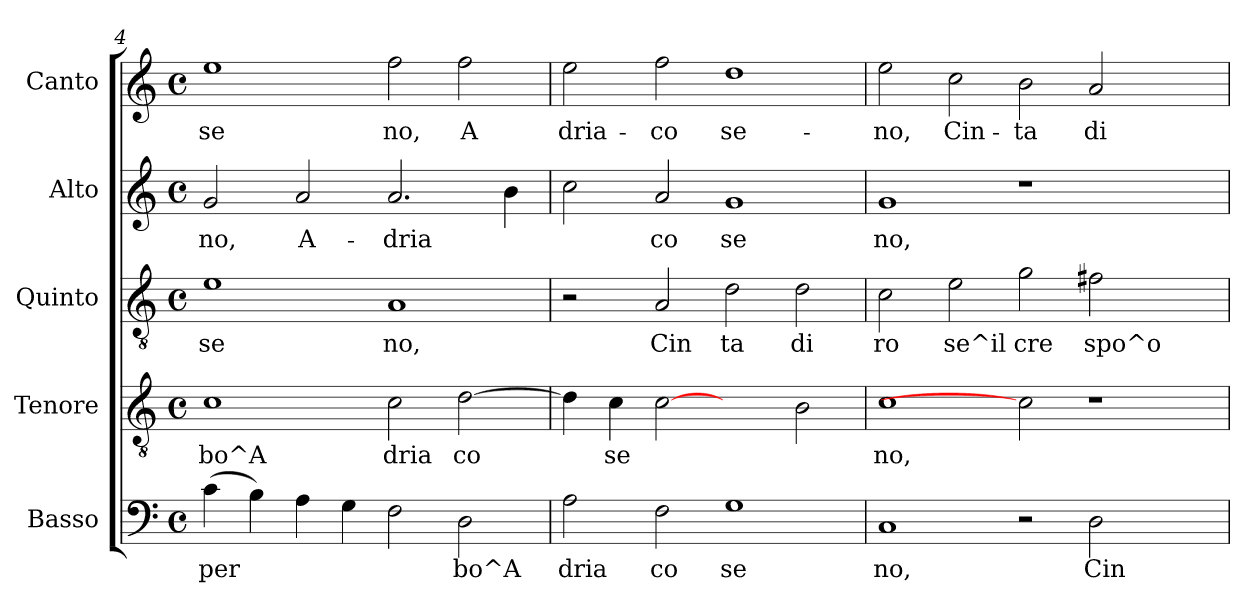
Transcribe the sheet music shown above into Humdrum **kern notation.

**kern	**text	**kern	**text	**kern	**text	**kern	**text	**kern	**text
*part5	*part5	*part4	*part4	*part3	*part3	*part2	*part2	*part1	*part1
*staff5	*staff5	*staff4	*staff4	*staff3	*staff3	*staff2	*staff2	*staff1	*staff1
*I"Basso	*	*I"Tenore	*	*I"Quinto	*	*I"Alto	*	*I"Canto	*
*clefF4	*	*clefGv2	*	*clefGv2	*	*clefG2	*	*clefG2	*
*k[]	*	*k[]	*	*k[]	*	*k[]	*	*k[]	*
*C:	*	*C:	*	*C:	*	*C:	*	*C:	*
*M4/4	*	*M4/4	*	*M4/4	*	*M4/4	*	*M4/4	*
*met(c)	*	*met(c)	*	*met(c)	*	*met(c)	*	*met(c)	*
=4	=4	=4	=4	=4	=4	=4	=4	=4	=4
!	!LO:LY:b:cj	!	!LO:LY:b:cj	!	!LO:LY:b:cj	!	!LO:LY:b:cj	!	!LO:LY:b:cj
(>4c\	per	1c	bo^A	1e	se	2g/	-no,	1ee	se
!	!LO:LY:b:cj	!	!	!	!	!	!	!	!
4B\)	.	.	.	.	.	.	.	.	.
!	!LO:LY:b:cj	!	!	!	!	!	!LO:LY:b:cj	!	!
4A\	.	.	.	.	.	2a/	A-	.	.
!	!LO:LY:b:cj	!	!	!	!	!	!	!	!
4G\	.	.	.	.	.	.	.	.	.
!	!LO:LY:b:cj	!	!LO:LY:b:cj	!	!LO:LY:b:cj	!	!LO:LY:b:cj	!	!LO:LY:b:cj
2F\	.	2c\	dria	1A	no,	2.a/	-dria-	2ff\	no,
!	!LO:LY:b:cj	!	!LO:LY:b:cj	!	!	!	!	!	!LO:LY:b:cj
2D\	bo^A	[<2d\	co	.	.	.	.	2ff\	A
!	!	!	!	!	!	!	!LO:LY:b:cj	!	!
.	.	.	.	.	.	4b\	--	.	.
!!LO:LB:g=z
=5	=5	=5	=5	=5	=5	=5	=5	=5	=5
!	!LO:LY:b:cj	!	!LO:LY:b:cj	!	!	!	!LO:LY:b:cj	!	!LO:LY:b:cj
2A\	dria	4d\]	.	2r	.	2cc\	--	2ee\	dria-
!	!	!	!LO:LY:b:cj	!	!	!	!	!	!
.	.	4c\	se	.	.	.	.	.	.
!	!LO:LY:b:cj	!	!LO:LY:b:cj	!	!LO:LY:b:cj	!	!LO:LY:b:cj	!	!LO:LY:b:cj
2F\	co	[2c	.	2A/	Cin	2a/	-co	2ff\	-co
!	!LO:LY:b:cj	!	!	!	!LO:LY:b:cj	!	!LO:LY:b:cj	!	!LO:LY:b:cj
1G	se	2ryy	.	2d\	ta	1g	se	1dd	se-
!	!	!	!LO:LY:b:cj	!	!LO:LY:b:cj	!	!	!	!
.	.	2B\	.	2d\	di	.	.	.	.
=6	=6	=6	=6	=6	=6	=6	=6	=6	=6
!	!LO:LY:b:cj	!	!LO:LY:b:cj	!	!LO:LY:b:cj	!	!LO:LY:b:cj	!	!LO:LY:b:cj
1C	no,	1c	no,	2c\	ro	1g	no,	2ee\	-no,
!	!	!	!	!	!LO:LY:b:cj	!	!	!	!LO:LY:b:cj
.	.	.	.	2e\	se^il	.	.	2cc\	Cin-
!	!	!	!	!	!LO:LY:b:cj	!	!	!	!LO:LY:b:cj
2r	.	2c]	.	2g\	cre	1r	.	2b\	-ta
!	!LO:LY:b:cj	!	!	!	!LO:LY:b:cj	!	!	!	!LO:LY:b:cj
2D\	Cin	1r	.	2f#X\	spo^o	.	.	2a/	di
2ryy	.	.	.	2ryy	.	2ryy	.	2ryy	.
=	=	=	=	=	=	=	=	=	=
*-	*-	*-	*-	*-	*-	*-	*-	*-	*-
